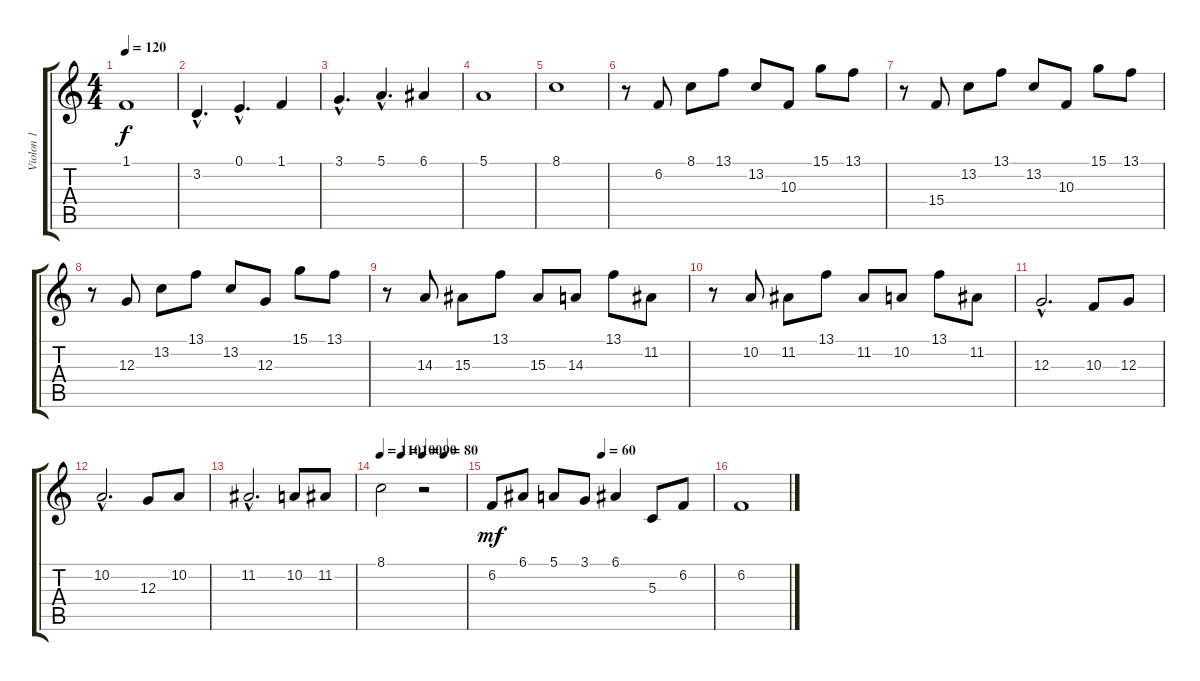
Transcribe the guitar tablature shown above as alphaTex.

\track ("Violon 1" "Violon 1") {instrument stringensemble1}
\staff {score tabs}
\tuning (E4 B3 G3 D3 A2 E2) {hide}
\ts (4 4)
\tempo 120
\clef g2
\ks c
1.1{t}.1{dy f} |
3.2{hac}.4{d} 0.1{hac}.4{d} 1.1.4 |
3.1{hac}.4{d} 5.1{hac}.4{d} 6.1.4 |
5.1.1 |
8.1.1 |
r.8 6.2.8 8.1.8 13.1.8 13.2.8 10.3.8 15.1.8 13.1.8 |
r.8 15.4.8 13.2.8 13.1.8 13.2.8 10.3.8 15.1.8 13.1.8 |
r.8 12.3.8 13.2.8 13.1.8 13.2.8 12.3.8 15.1.8 13.1.8 |
r.8 14.3.8 15.3.8 13.1.8 15.3.8 14.3.8 13.1.8 11.2.8 |
r.8 10.2.8 11.2.8 13.1.8 11.2.8 10.2.8 13.1.8 11.2.8 |
12.3{hac}.2{d} 10.3.8 12.3.8 |
10.2{hac}.2{d} 12.3.8 10.2.8 |
11.2{hac}.2{d} 10.2.8 11.2.8 |
\tempo 110
\tempo (100 0.25)
\tempo (90 0.5)
\tempo (80 0.75)
8.1.2 r.2 |
\tempo (60 0.5)
6.2.8{dy mf} 6.1.8 5.1.8 3.1.8 6.1.4 5.3.8 6.2.8 |
6.2.1
